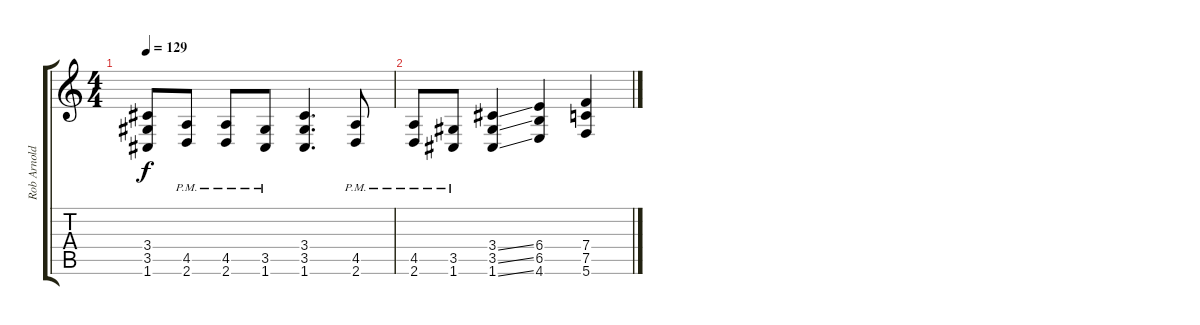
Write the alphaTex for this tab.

\track ("Rob Arnold" "Rob Arnold") {instrument distortionguitar}
\staff {score tabs}
\tuning (C4 G3 Eb3 Bb2 F2 C2) {hide}
\ts (4 4)
\tempo 129
\clef g2
\ks c
(3.4{t} 3.5{t} 1.6{t}).8{dy f} (4.5{pm} 2.6{pm}).8 (4.5{pm} 2.6{pm}).8 (3.5{pm} 1.6{pm}).8 (3.4 3.5 1.6).4{d} (4.5{pm} 2.6{pm}).8 |
(4.5{pm} 2.6{pm}).8 (3.5{pm} 1.6{pm}).8 (3.4{ss} 3.5{ss} 1.6{ss}).4 (6.4 6.5 4.6).4 (7.4 7.5 5.6).4
